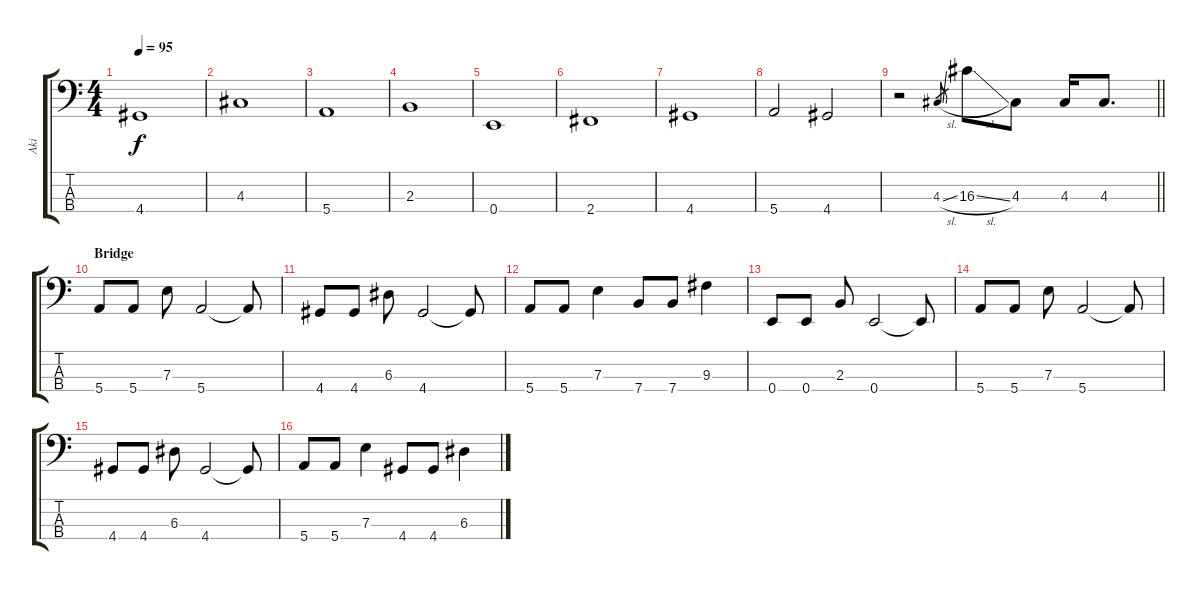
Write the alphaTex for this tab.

\track ("Aki" "Aki") {instrument electricbasspick}
\staff {score tabs}
\tuning (G2 D2 A1 E1) {hide}
\ts (4 4)
\tempo 95
\clef f4
\ks c
4.4.1{dy f} |
4.3.1 |
5.4.1 |
2.3.1 |
0.4.1 |
2.4.1 |
4.4.1 |
5.4.2 4.4.2 |
\barLineRight lightlight
r.2 4.3{sl}.8{gr} 16.3{sl}.8 4.3.8 4.3.16 4.3.8{d} |
\section ("" "Bridge")
5.4.8 5.4.8 7.3.8 5.4.2 5.4{t}.8 |
4.4.8 4.4.8 6.3.8 4.4.2 4.4{t}.8 |
5.4.8 5.4.8 7.3.4 7.4.8 7.4.8 9.3.4 |
0.4.8 0.4.8 2.3.8 0.4.2 0.4{t}.8 |
5.4.8 5.4.8 7.3.8 5.4.2 5.4{t}.8 |
4.4.8 4.4.8 6.3.8 4.4.2 4.4{t}.8 |
5.4.8 5.4.8 7.3.4 4.4.8 4.4.8 6.3.4
